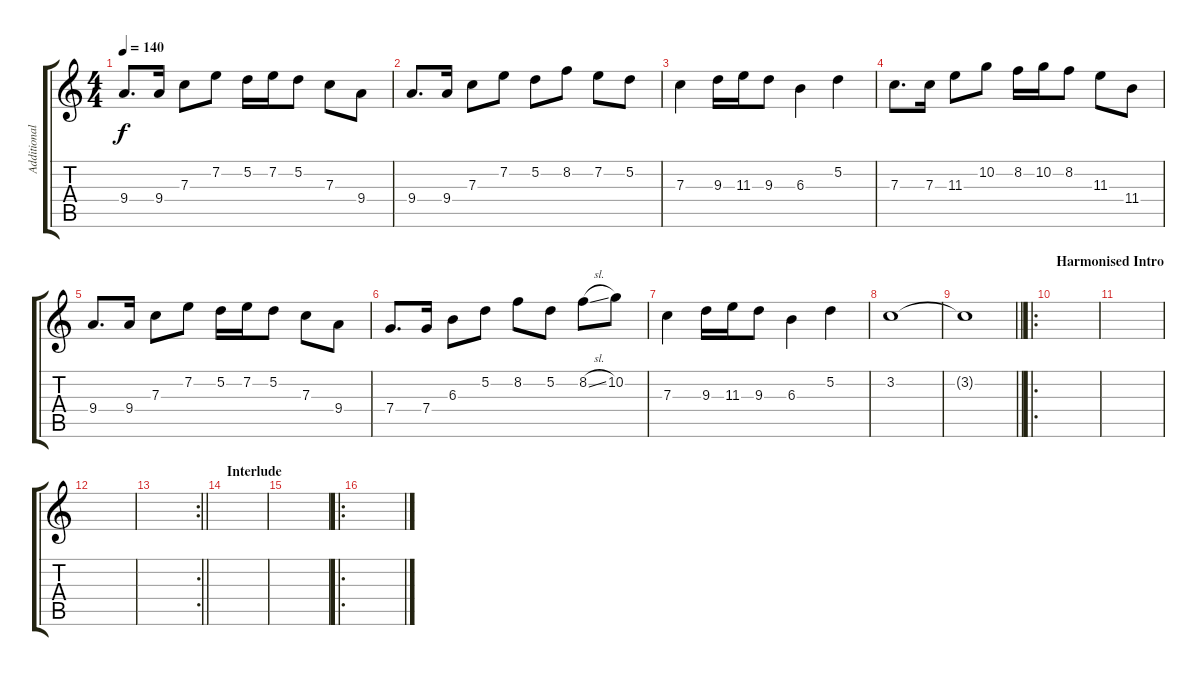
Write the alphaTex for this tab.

\track ("Additional Guitar" "Additional") {instrument distortionguitar}
\staff {score tabs}
\tuning (D4 A3 F3 C3 G2 D2) {hide}
\ts (4 4)
\tempo 140
\clef g2
\ks c
9.4.8{d dy f} 9.4.16 7.3.8 7.2.8 5.2.16 7.2.16 5.2.8 7.3.8 9.4.8 |
9.4.8{d} 9.4.16 7.3.8 7.2.8 5.2.8 8.2.8 7.2.8 5.2.8 |
7.3.4 9.3.16 11.3.16 9.3.8 6.3.4 5.2.4 |
7.3.8{d} 7.3.16 11.3.8 10.2.8 8.2.16 10.2.16 8.2.8 11.3.8 11.4.8 |
9.4.8{d} 9.4.16 7.3.8 7.2.8 5.2.16 7.2.16 5.2.8 7.3.8 9.4.8 |
7.4.8{d} 7.4.16 6.3.8 5.2.8 8.2.8 5.2.8 8.2{sl}.8 10.2.8 |
7.3.4 9.3.16 11.3.16 9.3.8 6.3.4 5.2.4 |
3.2.1 |
\barLineRight lightlight
3.2{t}.1 |
\ro
\section ("" "Harmonised Intro")
|
|
|
\rc 2
\barLineRight lightlight
|
\section ("" "Interlude")
|
|
\ro
